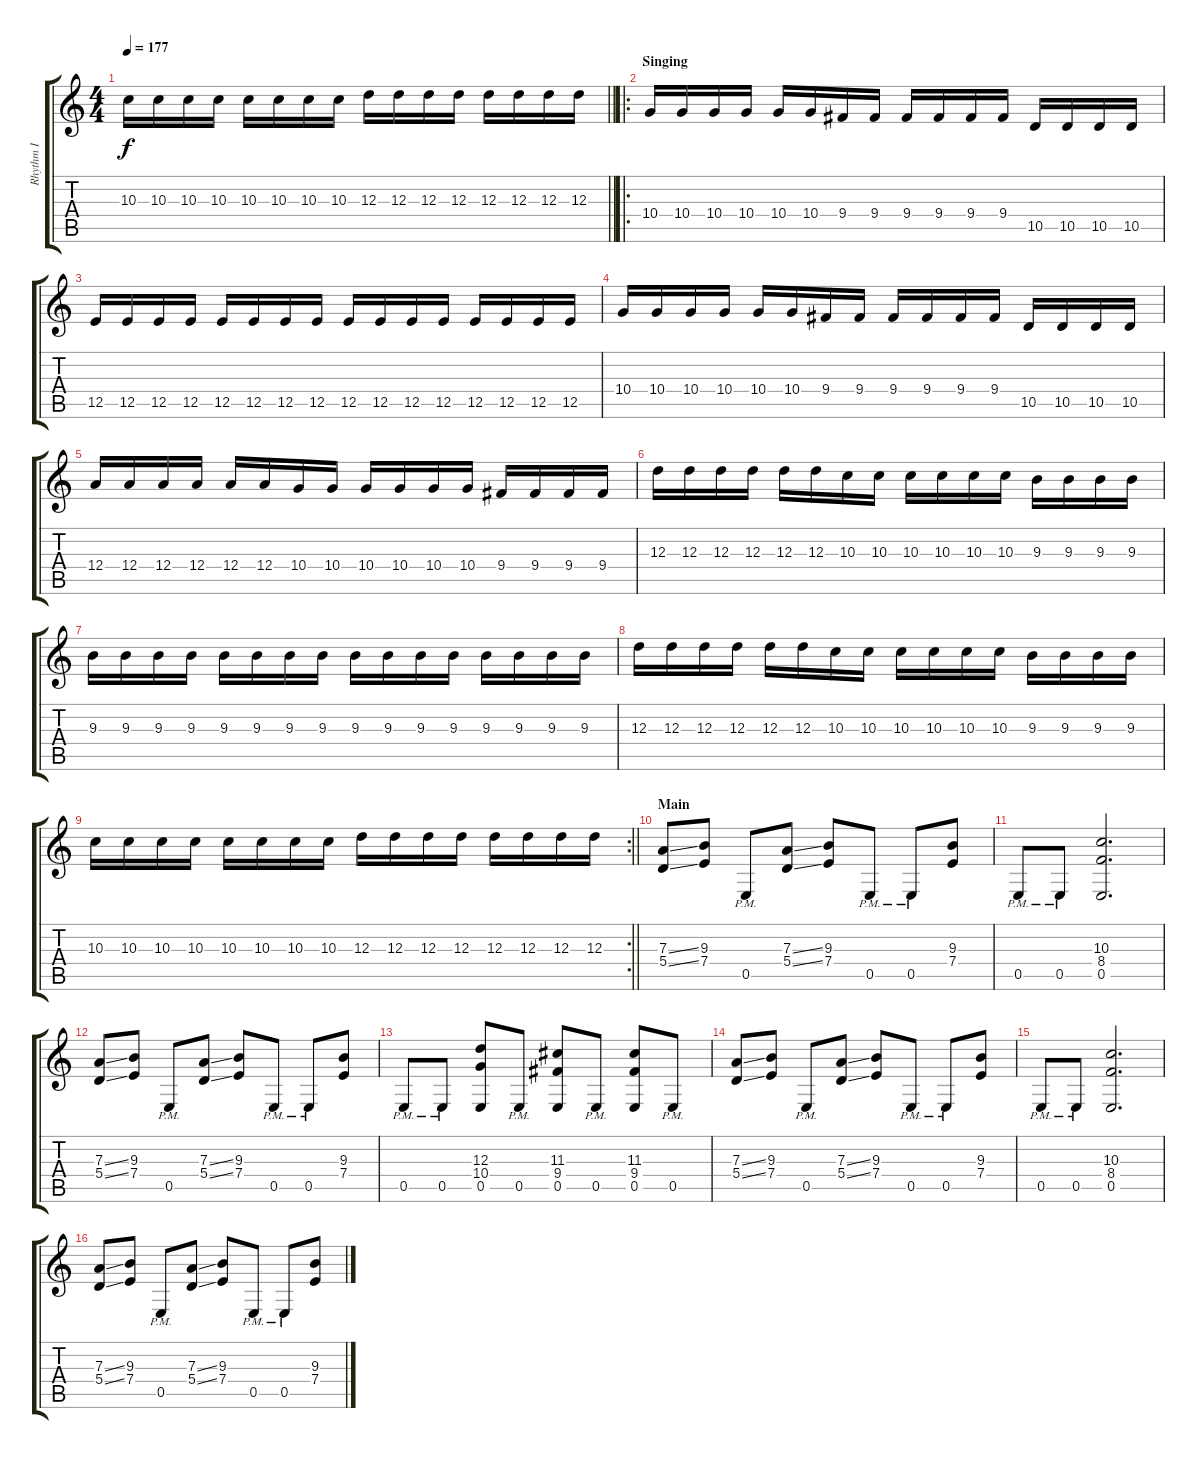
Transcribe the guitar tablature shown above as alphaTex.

\track ("Rhythm I" "Rhythm I") {instrument distortionguitar}
\staff {score tabs}
\tuning (B3 Gb3 D3 A2 E2 B1) {hide}
\ts (4 4)
\tempo 177
\clef g2
\barLineRight lightlight
\ks c
10.3.16{dy f} 10.3.16 10.3.16 10.3.16 10.3.16 10.3.16 10.3.16 10.3.16 12.3.16 12.3.16 12.3.16 12.3.16 12.3.16 12.3.16 12.3.16 12.3.16 |
\ro
\section ("" "Singing")
10.4.16{volume 16} 10.4.16 10.4.16 10.4.16 10.4.16 10.4.16 9.4.16 9.4.16 9.4.16 9.4.16 9.4.16 9.4.16 10.5.16 10.5.16 10.5.16 10.5.16 |
12.5.16 12.5.16 12.5.16 12.5.16 12.5.16 12.5.16 12.5.16 12.5.16 12.5.16 12.5.16 12.5.16 12.5.16 12.5.16 12.5.16 12.5.16 12.5.16 |
10.4.16 10.4.16 10.4.16 10.4.16 10.4.16 10.4.16 9.4.16 9.4.16 9.4.16 9.4.16 9.4.16 9.4.16 10.5.16 10.5.16 10.5.16 10.5.16 |
12.4.16 12.4.16 12.4.16 12.4.16 12.4.16 12.4.16 10.4.16 10.4.16 10.4.16 10.4.16 10.4.16 10.4.16 9.4.16 9.4.16 9.4.16 9.4.16 |
12.3.16{volume 12} 12.3.16 12.3.16 12.3.16 12.3.16 12.3.16 10.3.16 10.3.16 10.3.16 10.3.16 10.3.16 10.3.16 9.3.16 9.3.16 9.3.16 9.3.16 |
9.3.16 9.3.16 9.3.16 9.3.16 9.3.16 9.3.16 9.3.16 9.3.16 9.3.16 9.3.16 9.3.16 9.3.16 9.3.16 9.3.16 9.3.16 9.3.16 |
12.3.16 12.3.16 12.3.16 12.3.16 12.3.16 12.3.16 10.3.16 10.3.16 10.3.16 10.3.16 10.3.16 10.3.16 9.3.16 9.3.16 9.3.16 9.3.16 |
\rc 2
\barLineRight lightlight
10.3.16 10.3.16 10.3.16 10.3.16 10.3.16 10.3.16 10.3.16 10.3.16 12.3.16 12.3.16 12.3.16 12.3.16 12.3.16 12.3.16 12.3.16 12.3.16 |
\section ("" "Main")
(7.3{ss} 5.4{ss}).8 (9.3 7.4).8 0.5{pm}.8 (7.3{ss} 5.4{ss}).8 (9.3 7.4).8 0.5{pm}.8 0.5{pm}.8 (9.3 7.4).8 |
0.5{pm}.8 0.5{pm}.8 (10.3 8.4 0.5).2{d} |
(7.3{ss} 5.4{ss}).8 (9.3 7.4).8 0.5{pm}.8 (7.3{ss} 5.4{ss}).8 (9.3 7.4).8 0.5{pm}.8 0.5{pm}.8 (9.3 7.4).8 |
0.5{pm}.8 0.5{pm}.8 (12.3 10.4 0.5).8 0.5{pm}.8 (11.3 9.4 0.5).8 0.5{pm}.8 (11.3 9.4 0.5).8 0.5{pm}.8 |
(7.3{ss} 5.4{ss}).8 (9.3 7.4).8 0.5{pm}.8 (7.3{ss} 5.4{ss}).8 (9.3 7.4).8 0.5{pm}.8 0.5{pm}.8 (9.3 7.4).8 |
0.5{pm}.8 0.5{pm}.8 (10.3 8.4 0.5).2{d} |
(7.3{ss} 5.4{ss}).8 (9.3 7.4).8 0.5{pm}.8 (7.3{ss} 5.4{ss}).8 (9.3 7.4).8 0.5{pm}.8 0.5{pm}.8 (9.3 7.4).8
